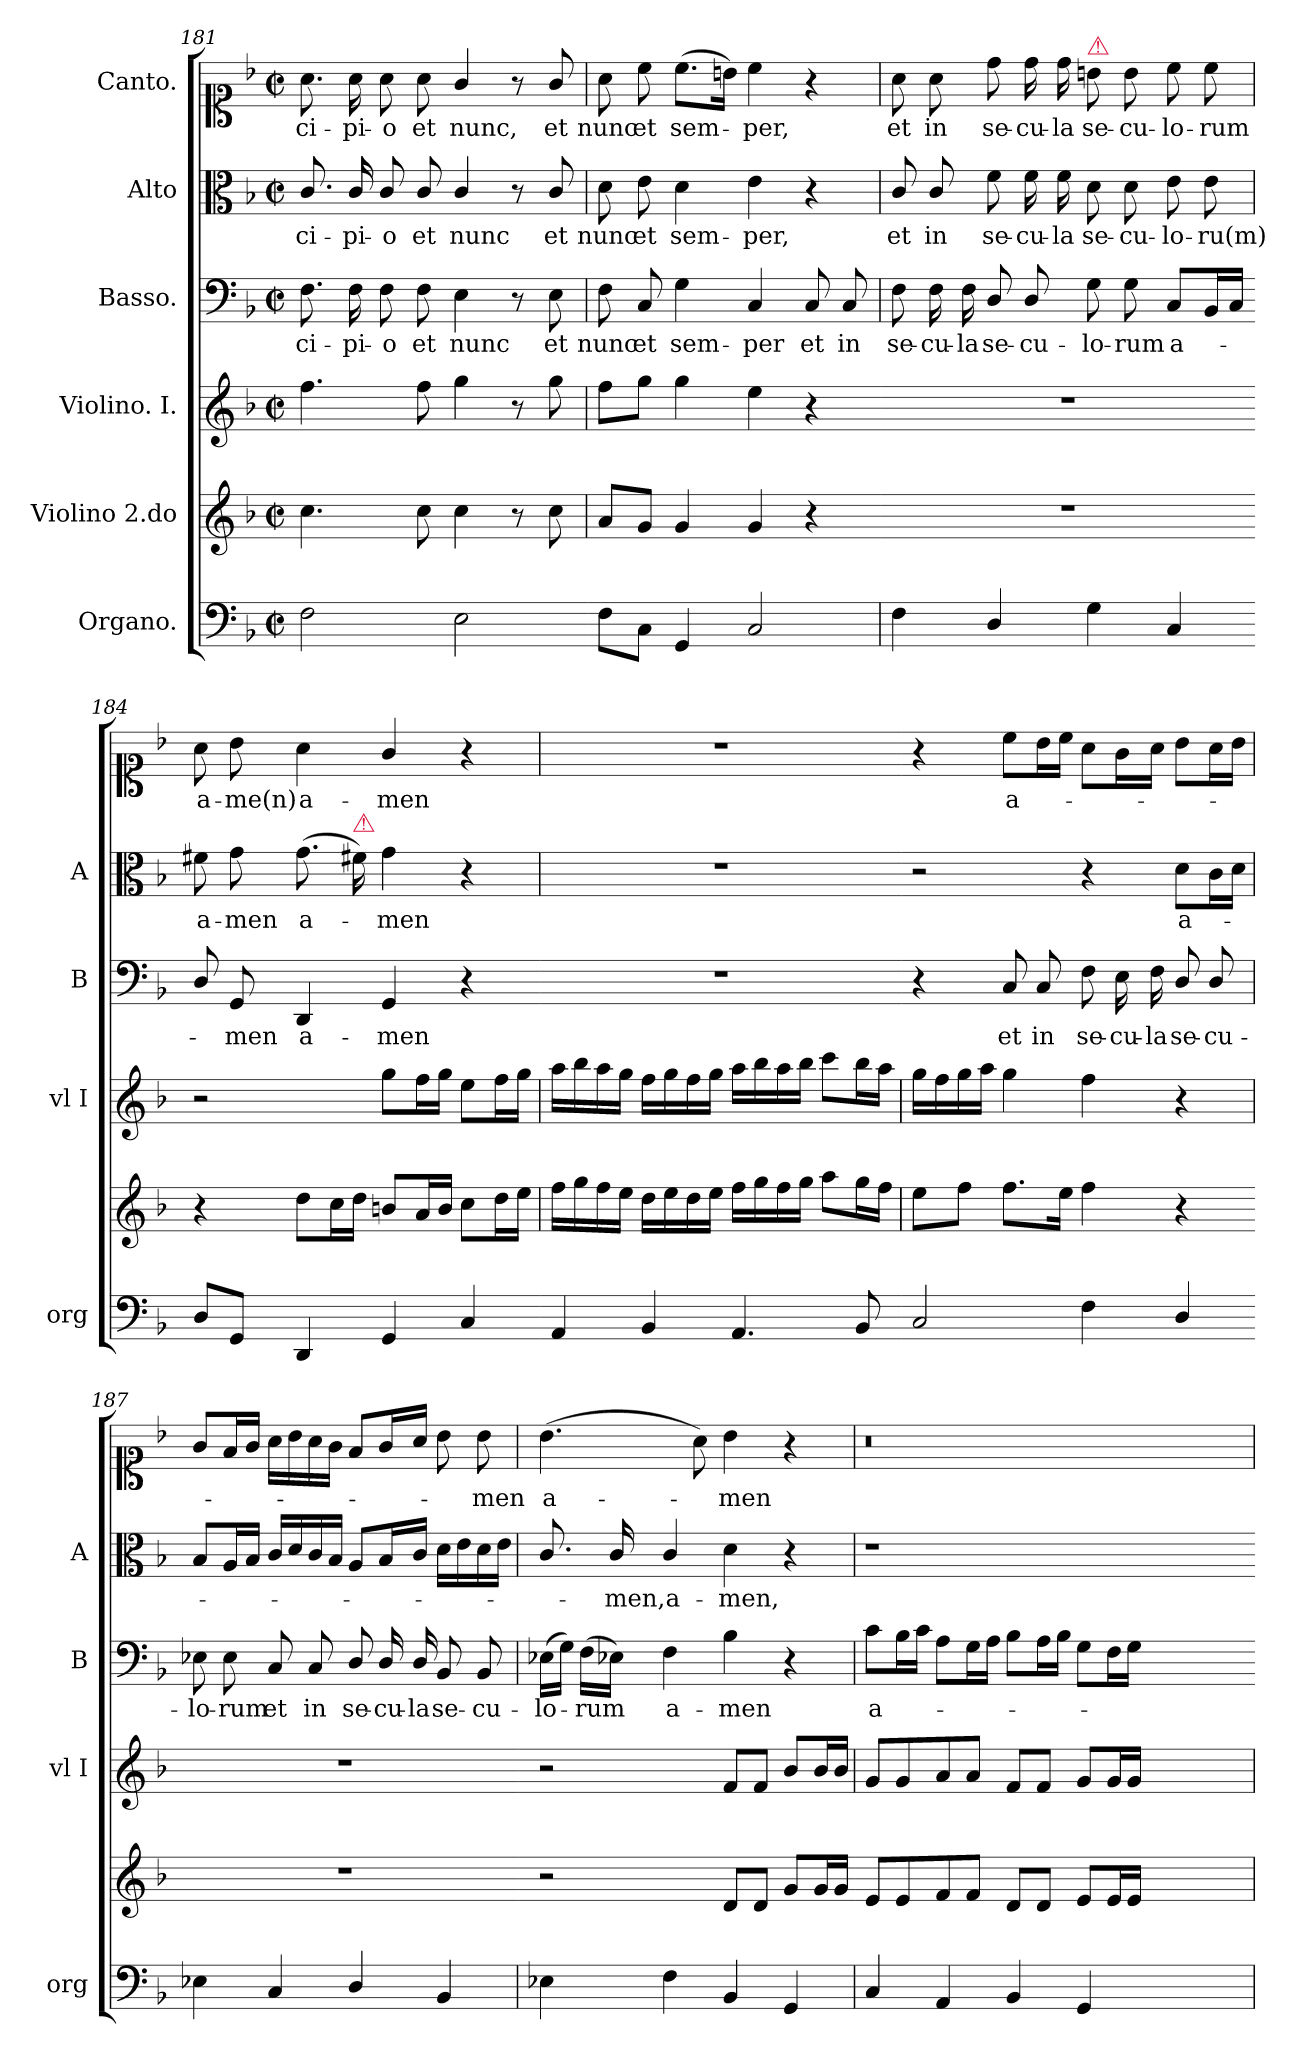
**kern	**kern	**kern	**kern	**text	**kern	**text	**kern	**text
*part6	*part5	*part4	*part3	*part3	*part2	*part2	*part1	*part1
*staff6	*staff5	*staff4	*staff3	*staff3	*staff2	*staff2	*staff1	*staff1
*I"Organo.	*I"Violino 2.do	*I"Violino. I.	*I"Basso.	*	*I"Alto	*	*I"Canto.	*
*I'org	*	*I'vl I	*I'B	*	*I'A	*	*	*
*clefF4	*clefG2	*clefG2	*clefF4	*	*clefC3	*	*clefC1	*
*k[b-]	*k[b-]	*k[b-]	*k[b-]	*	*k[b-]	*	*k[b-]	*
*F:	*F:	*F:	*F:	*	*F:	*	*F:	*
*M2/2	*M2/2	*M2/2	*M2/2	*	*M2/2	*	*M2/2	*
*met(c|)	*met(c|)	*met(c|)	*met(c|)	*	*met(c|)	*	*met(c|)	*
=181	=181	=181	=181	=181	=181	=181	=181	=181
2F\	4.cc\	4.ff\	8.F\	-ci-	8.c/	-ci-	8.a\	-ci-
.	.	.	16F\	-pi-	16c/	-pi-	16a\	-pi-
.	.	.	8F\	-o	8c/	-o	8a\	-o
.	8cc\	8ff\	8F\	et	8c/	et	8a\	et
2E\	4cc\	4gg\	4E\	nunc	4c/	nunc	4g/	nunc,
.	8r	8r	8r	.	8r	.	8r	.
.	8cc\	8gg\	8E\	et	8c/	et	8g/	et
=182-	=182	=182	=182	=182	=182	=182	=182	=182
8F\L	8a/L	8ff\L	8F\	nunc	8d\	nunc	8a\	nunc
8C\J	8g/J	8gg\J	8C/	et	8e\	et	8cc\	et
4GG/	4g/	4gg\	4G\	sem-	4d\	sem-	(8.cc\L	sem-
.	.	.	.	.	.	.	16bn\Jk)	.
2C/	4g/	4ee\	4C/	-per	4e\	-per,	4cc\	-per,
.	4r	4r	8C/	et	4r	.	4r	.
.	.	.	8C/	in	.	.	.	.
=183	=183-	=183-	=183	=183	=183	=183	=183	=183
4F\	1r	1r	8F\	se-	8c/	et	8a\	et
.	.	.	16F\	-cu-	8c/	in	8a\	in
.	.	.	16F\	-la	.	.	.	.
4D/	.	.	8D/	se-	8f\	se-	8dd\	se-
.	.	.	8D/	-cu-	16f\	-cu-	16dd\	-cu-
.	.	.	.	.	16f\	-la	16dd\	-la
!	!	!	!	!	!	!	!LO:TX:a:color=crimson:t=⚠	!
4G\	.	.	8G\	-lo-	8d\	se-	8bn\	se-
.	.	.	8G\	-rum	8d\	-cu-	8b\	-cu-
4C/	.	.	8C/L	a-	8e\	-lo-	8cc\	-lo-
.	.	.	16BB-/L	.	8e\	-ru(m)	8cc\	-rum
.	.	.	16C/JJ	.	.	.	.	.
=184-	=184-	=184-	=184-	=184	=184	=184	=184	=184
8D/L	4r	2r	8D/	.	8f#X\	a-	8a\	a-
8GG/J	.	.	8GG/	-men	8g\	-men	8b-\	-me(n)
4DD/	8dd\L	.	4DD/	a-	(8.g\	a-	4a\	a-
.	16cc\L	.	.	.	.	.	.	.
!	!	!	!	!	!LO:TX:a:color=crimson:t=⚠	!	!	!
.	16dd\JJ	.	.	.	16f#X\)	.	.	.
4GG/	8bn/L	8gg\L	4GG/	-men	4g\	-men	4g/	-men
.	16a/L	16ff\L	.	.	.	.	.	.
.	16b/JJ	16gg\JJ	.	.	.	.	.	.
4C/	8cc\L	8ee\L	4r	.	4r	.	4r	.
.	16dd\L	16ff\L	.	.	.	.	.	.
.	16ee\JJ	16gg\JJ	.	.	.	.	.	.
=185-	=185	=185	=185-	=185	=185	=185	=185	=185
4AA/	16ff\LL	16aa\LL	1r	.	1r	.	1r	.
.	16gg\	16bb-\	.	.	.	.	.	.
.	16ff\	16aa\	.	.	.	.	.	.
.	16ee\JJ	16gg\JJ	.	.	.	.	.	.
4BB-/	16dd\LL	16ff\LL	.	.	.	.	.	.
.	16ee\	16gg\	.	.	.	.	.	.
.	16dd\	16ff\	.	.	.	.	.	.
.	16ee\JJ	16gg\JJ	.	.	.	.	.	.
4.AA/	16ff\LL	16aa\LL	.	.	.	.	.	.
.	16gg\	16bb-\	.	.	.	.	.	.
.	16ff\	16aa\	.	.	.	.	.	.
.	16gg\JJ	16bb-\JJ	.	.	.	.	.	.
.	8aa\L	8ccc\L	.	.	.	.	.	.
8BB-/	16gg\L	16bb-\L	.	.	.	.	.	.
.	16ff\JJ	16aa\JJ	.	.	.	.	.	.
=186-	=186	=186	=186-	=186-	=186-	=186-	=186-	=186-
2C/	8ee\L	16gg\LL	4r	.	2r	.	4r	.
.	.	16ff\	.	.	.	.	.	.
.	8ff\J	16gg\	.	.	.	.	.	.
.	.	16aa\JJ	.	.	.	.	.	.
.	8.ff\L	4gg\	8C/	et	.	.	8cc\L	a-
.	.	.	8C/	in	.	.	16b-\L	.
.	16ee\Jk	.	.	.	.	.	16cc\JJ	.
4F\	4ff\	4ff\	8F\	se-	4r	.	8a\L	.
.	.	.	16E\	-cu-	.	.	16g\L	.
.	.	.	16F\	-la	.	.	16a\JJ	.
4D/	4r	4r	8D/	se-	8d\L	a-	8b-\L	.
.	.	.	8D/	-cu-	16c\L	.	16a\L	.
.	.	.	.	.	16d\JJ	.	16b-\JJ	.
=187-	=187-	=187	=187	=187	=187	=187	=187	=187
4E-X\	1r	1r	8E-X\	-lo-	8B-/L	.	8g/L	.
.	.	.	8E-\	-rum	16A/L	.	16f/L	.
.	.	.	.	.	16B-/JJ	.	16g/JJ	.
4C/	.	.	8C/	et	16c/LL	.	16a\LL	.
.	.	.	.	.	16d/	.	16b-\	.
.	.	.	8C/	in	16c/	.	16a\	.
.	.	.	.	.	16B-/JJ	.	16g\JJ	.
4D/	.	.	8D/	se-	8A/L	.	8f/L	.
.	.	.	16D/	-cu-	16B-/L	.	16g/L	.
.	.	.	16D/	-la	16c/JJ	.	16a/JJ	.
4BB-/	.	.	8BB-/	se-	16d\LL	.	8b-\	.
.	.	.	.	.	16e\	.	.	.
.	.	.	8BB-/	-cu-	16d\	.	8b-\	-men
.	.	.	.	.	16e\JJ	.	.	.
=188	=188-	=188	=188	=188	=188	=188	=188	=188
4E-X\	2r	2r	(16E-X\LL	-lo-	8.c/	.	(4.b-\	a-
.	.	.	16G\JJ)	.	.	.	.	.
.	.	.	(16F\LL	-rum	.	.	.	.
.	.	.	16E-X\JJ)	.	16c/	-men,	.	.
4F\	.	.	4F\	a-	4c/	a-	.	.
.	.	.	.	.	.	.	8a\)	.
4BB-/	8d/L	8f/L	4B-\	-men	4d\	-men,	4b-\	-men
.	8d/J	8f/J	.	.	.	.	.	.
4GG/	8g/L	8b-/L	4r	.	4r	.	4r	.
.	16g/L	16b-/L	.	.	.	.	.	.
.	16g/JJ	16b-/JJ	.	.	.	.	.	.
=189	=189-	=189	=189	=189	=189	=189	=189	=189
4C/	8e/L	8g/L	8c\L	a-	1r	.	0r	.
.	8e/	8g/	16B-\L	.	.	.	.	.
.	.	.	16c\JJ	.	.	.	.	.
4AA/	8f/	8a/	8A\L	.	.	.	.	.
.	8f/J	8a/J	16G\L	.	.	.	.	.
.	.	.	16A\JJ	.	.	.	.	.
4BB-/	8d/L	8f/L	8B-\L	.	.	.	.	.
.	8d/J	8f/J	16A\L	.	.	.	.	.
.	.	.	16B-\JJ	.	.	.	.	.
4GG/	8e/L	8g/L	8G\L	.	.	.	.	.
.	16e/L	16g/L	16F\L	.	.	.	.	.
.	16e/JJ	16g/JJ	16G\JJ	.	.	.	.	.
1ryy	1ryy	1ryy	1ryy	.	1ryy	.	.	.
=	=	=	=-	=	=-	=	=	=
*-	*-	*-	*-	*-	*-	*-	*-	*-
